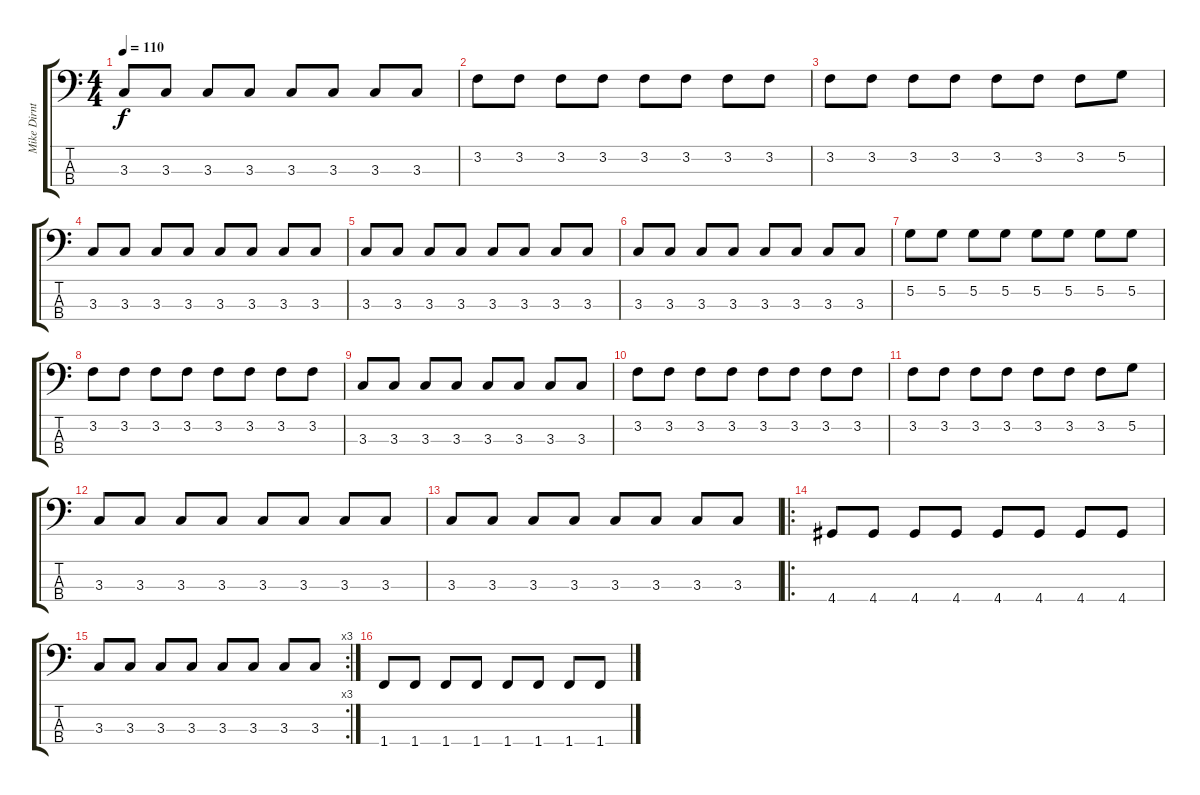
\track ("Mike Dirnt Bass" "Mike Dirnt") {instrument electricbasspick}
\staff {score tabs}
\tuning (G2 D2 A1 E1) {hide}
\ts (4 4)
\tempo 110
\clef f4
\ks c
3.3.8{dy f} 3.3.8 3.3.8 3.3.8 3.3.8 3.3.8 3.3.8 3.3.8 |
3.2.8 3.2.8 3.2.8 3.2.8 3.2.8 3.2.8 3.2.8 3.2.8 |
3.2.8 3.2.8 3.2.8 3.2.8 3.2.8 3.2.8 3.2.8 5.2.8 |
3.3.8 3.3.8 3.3.8 3.3.8 3.3.8 3.3.8 3.3.8 3.3.8 |
3.3.8 3.3.8 3.3.8 3.3.8 3.3.8 3.3.8 3.3.8 3.3.8 |
3.3.8 3.3.8 3.3.8 3.3.8 3.3.8 3.3.8 3.3.8 3.3.8 |
5.2.8 5.2.8 5.2.8 5.2.8 5.2.8 5.2.8 5.2.8 5.2.8 |
3.2.8 3.2.8 3.2.8 3.2.8 3.2.8 3.2.8 3.2.8 3.2.8 |
3.3.8 3.3.8 3.3.8 3.3.8 3.3.8 3.3.8 3.3.8 3.3.8 |
3.2.8 3.2.8 3.2.8 3.2.8 3.2.8 3.2.8 3.2.8 3.2.8 |
3.2.8 3.2.8 3.2.8 3.2.8 3.2.8 3.2.8 3.2.8 5.2.8 |
3.3.8 3.3.8 3.3.8 3.3.8 3.3.8 3.3.8 3.3.8 3.3.8 |
3.3.8 3.3.8 3.3.8 3.3.8 3.3.8 3.3.8 3.3.8 3.3.8 |
\ro
4.4.8 4.4.8 4.4.8 4.4.8 4.4.8 4.4.8 4.4.8 4.4.8 |
\rc 3
3.3.8 3.3.8 3.3.8 3.3.8 3.3.8 3.3.8 3.3.8 3.3.8 |
1.4.8 1.4.8 1.4.8 1.4.8 1.4.8 1.4.8 1.4.8 1.4.8
